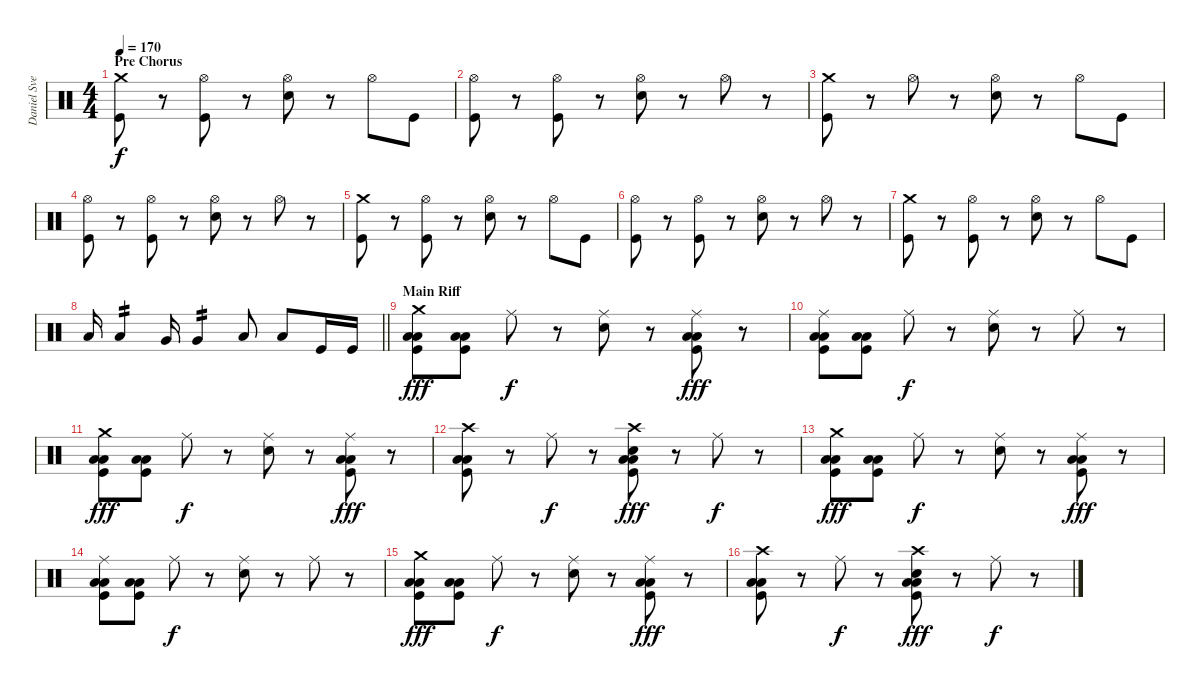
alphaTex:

\track ("Daniel Svensson" "Daniel Sve") {instrument percussion}
\staff {score}
\articulation defaults
\ts (4 4)
\section ("" "Pre Chorus")
\tempo 170
\clef neutral
\ks c
("Crash medium (hit)" "Kick (hit)").8{dy f} r.8 ("Hi-Hat (open)" "Kick (hit)").8 r.8 ("Hi-Hat (open)" "Snare (hit) 2").8 r.8 "Hi-Hat (open)".8 "Kick (hit)".8 |
("Hi-Hat (open)" "Kick (hit)").8 r.8 ("Hi-Hat (open)" "Kick (hit)").8 r.8 ("Hi-Hat (open)" "Snare (hit) 2").8 r.8 "Hi-Hat (open)".8 r.8 |
("Crash medium (hit)" "Kick (hit)").8 r.8 "Hi-Hat (open)".8 r.8 ("Hi-Hat (open)" "Snare (hit) 2").8 r.8 "Hi-Hat (open)".8 "Kick (hit)".8 |
("Hi-Hat (open)" "Kick (hit)").8 r.8 ("Hi-Hat (open)" "Kick (hit)").8 r.8 ("Hi-Hat (open)" "Snare (hit) 2").8 r.8 "Hi-Hat (open)".8 r.8 |
("Crash medium (hit)" "Kick (hit)").8 r.8 ("Hi-Hat (open)" "Kick (hit)").8 r.8 ("Hi-Hat (open)" "Snare (hit) 2").8 r.8 "Hi-Hat (open)".8 "Kick (hit)".8 |
("Hi-Hat (open)" "Kick (hit)").8 r.8 ("Hi-Hat (open)" "Kick (hit)").8 r.8 ("Hi-Hat (open)" "Snare (hit) 2").8 r.8 "Hi-Hat (open)".8 r.8 |
("Crash medium (hit)" "Kick (hit)").8 r.8 ("Hi-Hat (open)" "Kick (hit)").8 r.8 ("Hi-Hat (open)" "Snare (hit) 2").8 r.8 "Hi-Hat (open)".8 "Kick (hit)".8 |
\barLineRight lightlight "Low Tom (hit)".16 "Low Tom (hit)".4{tp 2} "Very Low Tom (hit)".16 "Very Low Tom (hit)".4{tp 2} "Low Tom (hit)".8 "Low Tom (hit)".8 "Kick (hit)".16 "Kick (hit)".16
|
\section ("" "Main Riff")
("Crash medium (hit)" "Low Tom (hit)" "Low Floor Tom (hit)" "Kick (hit)").8{dy fff} ("Low Tom (hit)" "Low Floor Tom (hit)" "Kick (hit)").8 "Ride (middle)".8{dy f} r.8 ("Ride (middle)" "Snare (hit) 2").8 r.8 ("Ride (middle)" "Low Tom (hit)" "Low Floor Tom (hit)" "Kick (hit)").8{dy fff} r.8 |
("Ride (middle)" "Low Tom (hit)" "Low Floor Tom (hit)" "Kick (hit)").8 ("Low Tom (hit)" "Low Floor Tom (hit)" "Kick (hit)").8 "Ride (middle)".8{dy f} r.8 ("Ride (middle)" "Snare (hit) 2").8 r.8 "Ride (middle)".8 r.8 |
("Crash medium (hit)" "Low Tom (hit)" "Low Floor Tom (hit)" "Kick (hit)").8{dy fff} ("Low Tom (hit)" "Low Floor Tom (hit)" "Kick (hit)").8 "Ride (middle)".8{dy f} r.8 ("Ride (middle)" "Snare (hit) 2").8 r.8 ("Ride (middle)" "Low Tom (hit)" "Low Floor Tom (hit)" "Kick (hit)").8{dy fff} r.8 |
("Crash high (hit)" "Low Tom (hit)" "Low Floor Tom (hit)" "Kick (hit)").8 r.8 "Ride (middle)".8{dy f} r.8 ("Crash high (hit)" "Snare (hit) 2" "Low Tom (hit)" "Low Floor Tom (hit)" "Kick (hit)").8{dy fff} r.8 "Ride (middle)".8{dy f} r.8 |
("Crash medium (hit)" "Low Tom (hit)" "Low Floor Tom (hit)" "Kick (hit)").8{dy fff} ("Low Tom (hit)" "Low Floor Tom (hit)" "Kick (hit)").8 "Ride (middle)".8{dy f} r.8 ("Ride (middle)" "Snare (hit) 2").8 r.8 ("Ride (middle)" "Low Tom (hit)" "Low Floor Tom (hit)" "Kick (hit)").8{dy fff} r.8 |
("Ride (middle)" "Low Tom (hit)" "Low Floor Tom (hit)" "Kick (hit)").8 ("Low Tom (hit)" "Low Floor Tom (hit)" "Kick (hit)").8 "Ride (middle)".8{dy f} r.8 ("Ride (middle)" "Snare (hit) 2").8 r.8 "Ride (middle)".8 r.8 |
("Crash medium (hit)" "Low Tom (hit)" "Low Floor Tom (hit)" "Kick (hit)").8{dy fff} ("Low Tom (hit)" "Low Floor Tom (hit)" "Kick (hit)").8 "Ride (middle)".8{dy f} r.8 ("Ride (middle)" "Snare (hit) 2").8 r.8 ("Ride (middle)" "Low Tom (hit)" "Low Floor Tom (hit)" "Kick (hit)").8{dy fff} r.8 |
("Crash high (hit)" "Low Tom (hit)" "Low Floor Tom (hit)" "Kick (hit)").8 r.8 "Ride (middle)".8{dy f} r.8 ("Crash high (hit)" "Snare (hit) 2" "Low Tom (hit)" "Low Floor Tom (hit)" "Kick (hit)").8{dy fff} r.8 "Ride (middle)".8{dy f} r.8
